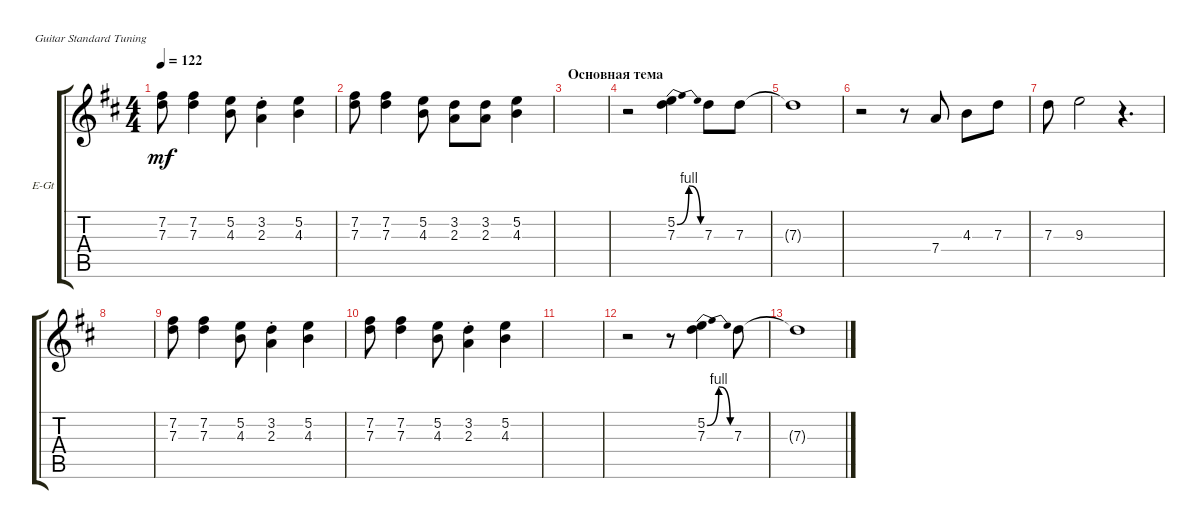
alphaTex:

\defaultSystemsLayout 4
\bracketExtendMode groupsimilarinstruments
\firstSystemTrackNameOrientation horizontal
\otherSystemsTrackNameOrientation horizontal
\track ("Electric Guitar" "E-Gt") {instrument electricguitarclean}
\staff {score tabs}
\tuning (E4 B3 G3 D3 A2 E2)
\ts (4 4)
\tempo 122
\clef g2
\ks d
(7.2 7.3).8{dy mf} (7.2 7.3).4 (5.2 4.3).8 (3.2{st} 2.3).4 (5.2 4.3).4 |
(7.2 7.3).8 (7.2 7.3).4 (5.2 4.3).8 (3.2 2.3).8 (3.2 2.3).8 (5.2 4.3).4 |
\section ("" "Основная тема")
|
r.2 (5.2{be (bendrelease 0 0 23.4 4 34.199999999999996 4 48 0)} 7.3).4 7.3.8 7.3.8 |
7.3{t}.1 |
r.2 r.8 7.4.8 4.3.8 7.3.8 |
7.3.8 9.3.2 r.4{d} |
|
(7.2 7.3).8 (7.2 7.3).4 (5.2 4.3).8 (3.2{st} 2.3).4 (5.2 4.3).4 |
(7.2 7.3).8 (7.2 7.3).4 (5.2 4.3).8 (3.2{st} 2.3).4 (5.2 4.3).4 |
|
r.2 r.8 (5.2{be (bendrelease 0 0 23.4 4 34.199999999999996 4 48 0)} 7.3).4 7.3.8 |
7.3{t}.1
